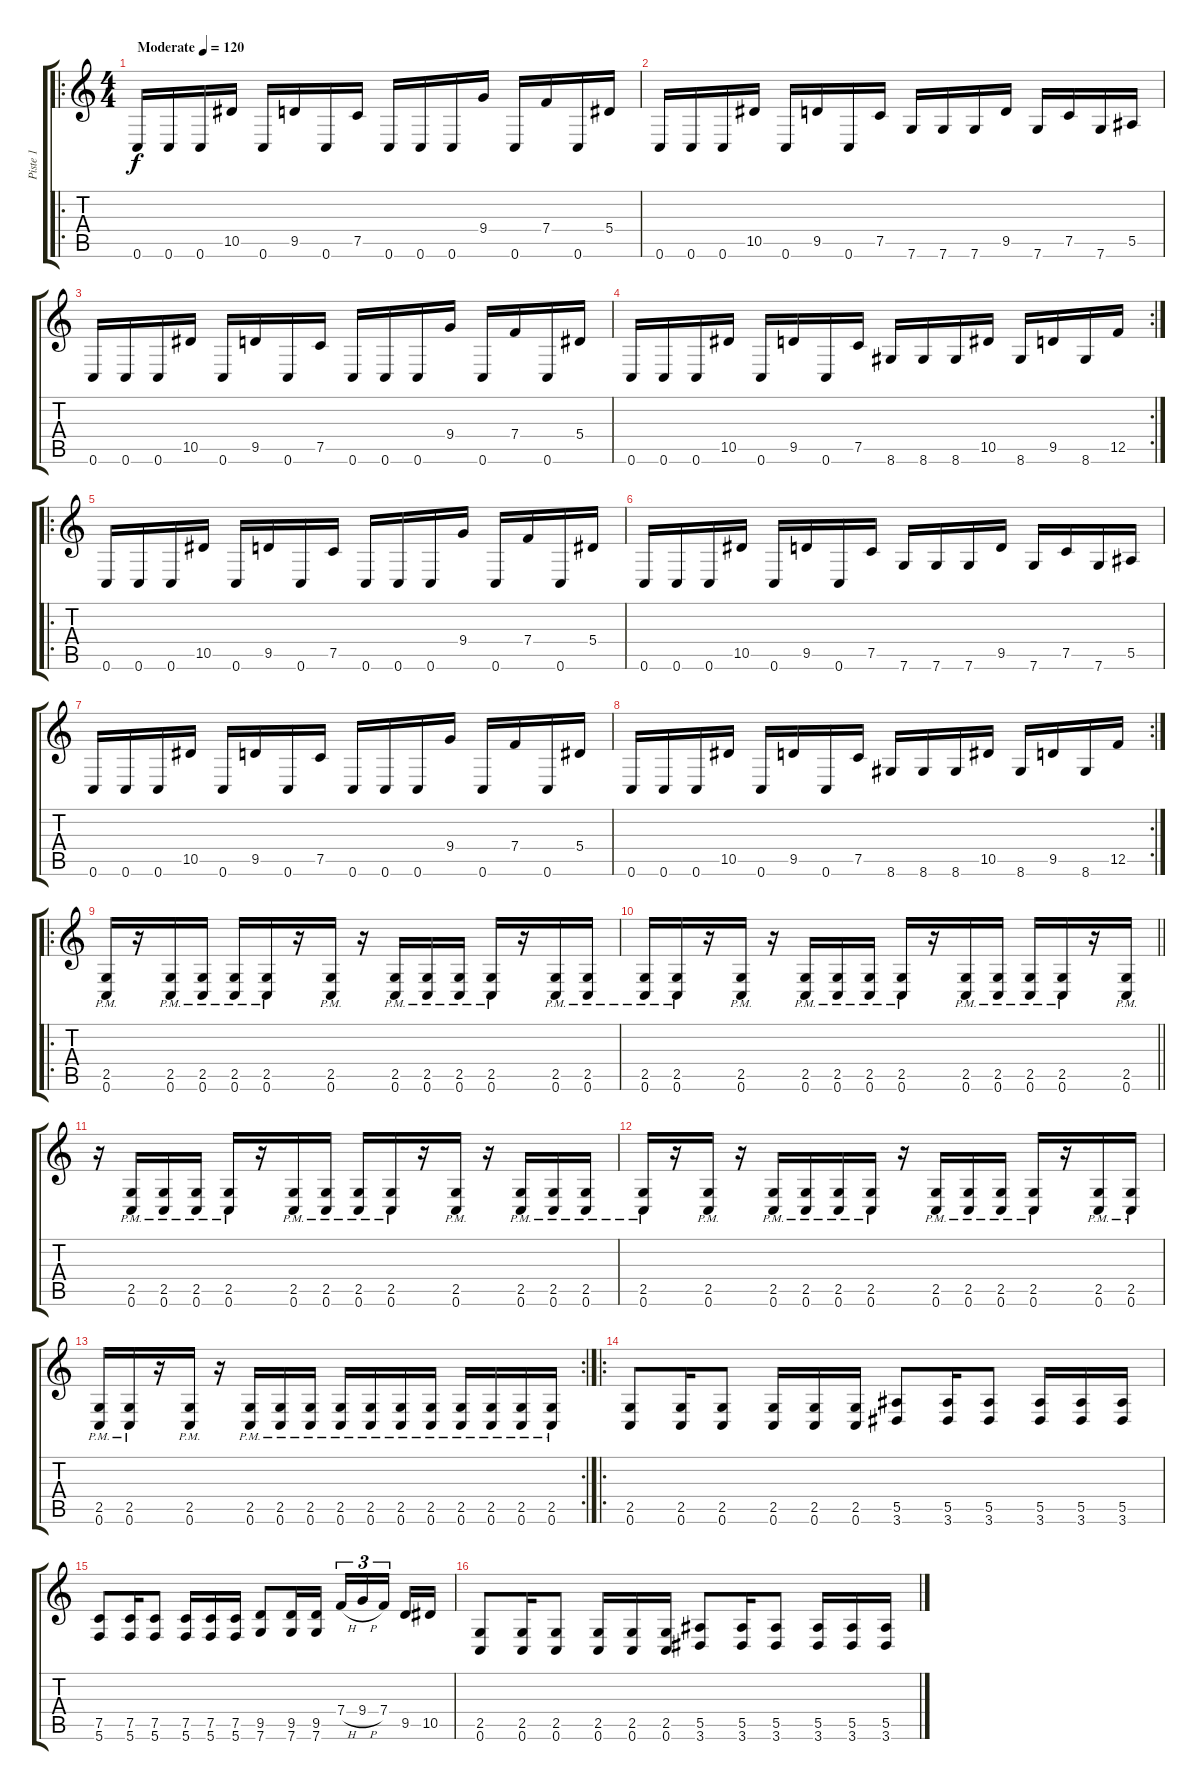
\track ("Piste 1" "Piste 1") {instrument distortionguitar}
\staff {score tabs}
\tuning (C4 G3 Eb3 Bb2 F2 C2) {hide}
\ro
\ts (4 4)
\tempo (120 "Moderate")
\clef g2
\ks c
0.6.16{dy f instrument distortionguitar} 0.6.16 0.6.16 10.5.16 0.6.16 9.5.16 0.6.16 7.5.16 0.6.16 0.6.16 0.6.16 9.4.16 0.6.16 7.4.16 0.6.16 5.4.16 |
0.6.16 0.6.16 0.6.16 10.5.16 0.6.16 9.5.16 0.6.16 7.5.16 7.6.16 7.6.16 7.6.16 9.5.16 7.6.16 7.5.16 7.6.16 5.5.16 |
0.6.16 0.6.16 0.6.16 10.5.16 0.6.16 9.5.16 0.6.16 7.5.16 0.6.16 0.6.16 0.6.16 9.4.16 0.6.16 7.4.16 0.6.16 5.4.16 |
\rc 2
0.6.16 0.6.16 0.6.16 10.5.16 0.6.16 9.5.16 0.6.16 7.5.16 8.6.16 8.6.16 8.6.16 10.5.16 8.6.16 9.5.16 8.6.16 12.5.16 |
\ro
0.6.16 0.6.16 0.6.16 10.5.16 0.6.16 9.5.16 0.6.16 7.5.16 0.6.16 0.6.16 0.6.16 9.4.16 0.6.16 7.4.16 0.6.16 5.4.16 |
0.6.16 0.6.16 0.6.16 10.5.16 0.6.16 9.5.16 0.6.16 7.5.16 7.6.16 7.6.16 7.6.16 9.5.16 7.6.16 7.5.16 7.6.16 5.5.16 |
0.6.16 0.6.16 0.6.16 10.5.16 0.6.16 9.5.16 0.6.16 7.5.16 0.6.16 0.6.16 0.6.16 9.4.16 0.6.16 7.4.16 0.6.16 5.4.16 |
\rc 2
0.6.16 0.6.16 0.6.16 10.5.16 0.6.16 9.5.16 0.6.16 7.5.16 8.6.16 8.6.16 8.6.16 10.5.16 8.6.16 9.5.16 8.6.16 12.5.16 |
\ro
(2.5{pm} 0.6{pm}).16{balance 8} r.16 (2.5{pm} 0.6{pm}).16 (2.5{pm} 0.6{pm}).16 (2.5{pm} 0.6{pm}).16 (2.5{pm} 0.6{pm}).16 r.16 (2.5{pm} 0.6{pm}).16 r.16 (2.5{pm} 0.6{pm}).16 (2.5{pm} 0.6{pm}).16 (2.5{pm} 0.6{pm}).16 (2.5{pm} 0.6{pm}).16 r.16 (2.5{pm} 0.6{pm}).16 (2.5{pm} 0.6{pm}).16 |
\barLineRight lightlight
(2.5{pm} 0.6{pm}).16 (2.5{pm} 0.6{pm}).16 r.16 (2.5{pm} 0.6{pm}).16 r.16 (2.5{pm} 0.6{pm}).16 (2.5{pm} 0.6{pm}).16 (2.5{pm} 0.6{pm}).16 (2.5{pm} 0.6{pm}).16 r.16 (2.5{pm} 0.6{pm}).16 (2.5{pm} 0.6{pm}).16 (2.5{pm} 0.6{pm}).16 (2.5{pm} 0.6{pm}).16 r.16 (2.5{pm} 0.6{pm}).16 |
r.16 (2.5{pm} 0.6{pm}).16 (2.5{pm} 0.6{pm}).16 (2.5{pm} 0.6{pm}).16 (2.5{pm} 0.6{pm}).16 r.16 (2.5{pm} 0.6{pm}).16 (2.5{pm} 0.6{pm}).16 (2.5{pm} 0.6{pm}).16 (2.5{pm} 0.6{pm}).16 r.16 (2.5{pm} 0.6{pm}).16 r.16 (2.5{pm} 0.6{pm}).16 (2.5{pm} 0.6{pm}).16 (2.5{pm} 0.6{pm}).16 |
(2.5{pm} 0.6{pm}).16 r.16 (2.5{pm} 0.6{pm}).16 r.16 (2.5{pm} 0.6{pm}).16 (2.5{pm} 0.6{pm}).16 (2.5{pm} 0.6{pm}).16 (2.5{pm} 0.6{pm}).16 r.16 (2.5{pm} 0.6{pm}).16 (2.5{pm} 0.6{pm}).16 (2.5{pm} 0.6{pm}).16 (2.5{pm} 0.6{pm}).16 r.16 (2.5{pm} 0.6{pm}).16 (2.5{pm} 0.6{pm}).16 |
\rc 2
(2.5{pm} 0.6{pm}).16 (2.5{pm} 0.6{pm}).16 r.16 (2.5{pm} 0.6{pm}).16 r.16 (2.5{pm} 0.6{pm}).16 (2.5{pm} 0.6{pm}).16 (2.5{pm} 0.6{pm}).16 (2.5{pm} 0.6{pm}).16 (2.5{pm} 0.6{pm}).16 (2.5{pm} 0.6{pm}).16 (2.5{pm} 0.6{pm}).16 (2.5{pm} 0.6{pm}).16 (2.5{pm} 0.6{pm}).16 (2.5{pm} 0.6{pm}).16 (2.5{pm} 0.6{pm}).16 |
\ro
(2.5 0.6).8{volume 16 balance 0} (2.5 0.6).16 (2.5 0.6).8 (2.5 0.6).16 (2.5 0.6).16 (2.5 0.6).16 (5.5 3.6).8 (5.5 3.6).16 (5.5 3.6).8 (5.5 3.6).16 (5.5 3.6).16 (5.5 3.6).16 |
(7.5 5.6).8 (7.5 5.6).16 (7.5 5.6).8 (7.5 5.6).16 (7.5 5.6).16 (7.5 5.6).16 (9.5 7.6).8 (9.5 7.6).16 (9.5 7.6).16 7.4{h}.16{tu (3 2)} 9.4{h}.16{tu (3 2)} 7.4.16{tu (3 2) beam splitsecondary} 9.5.16 10.5.16 |
(2.5 0.6).8 (2.5 0.6).16 (2.5 0.6).8 (2.5 0.6).16 (2.5 0.6).16 (2.5 0.6).16 (5.5 3.6).8 (5.5 3.6).16 (5.5 3.6).8 (5.5 3.6).16 (5.5 3.6).16 (5.5 3.6).16
